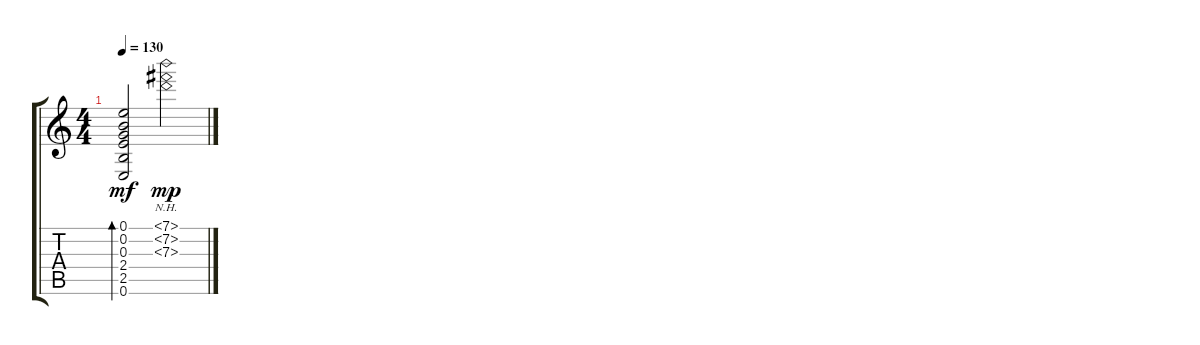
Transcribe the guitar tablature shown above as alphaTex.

\track "" {instrument acousticguitarsteel}
\staff {score tabs}
\tuning (E4 B3 G3 D3 A2 E2) {hide}
\ts (4 4)
\tempo 130
\clef g2
\ks c
(0.1 0.2 0.3 2.4 2.5 0.6).2{bd 60 dy mf} (7.1{nh} 7.2{nh} 7.3{nh}).2{dy mp}
